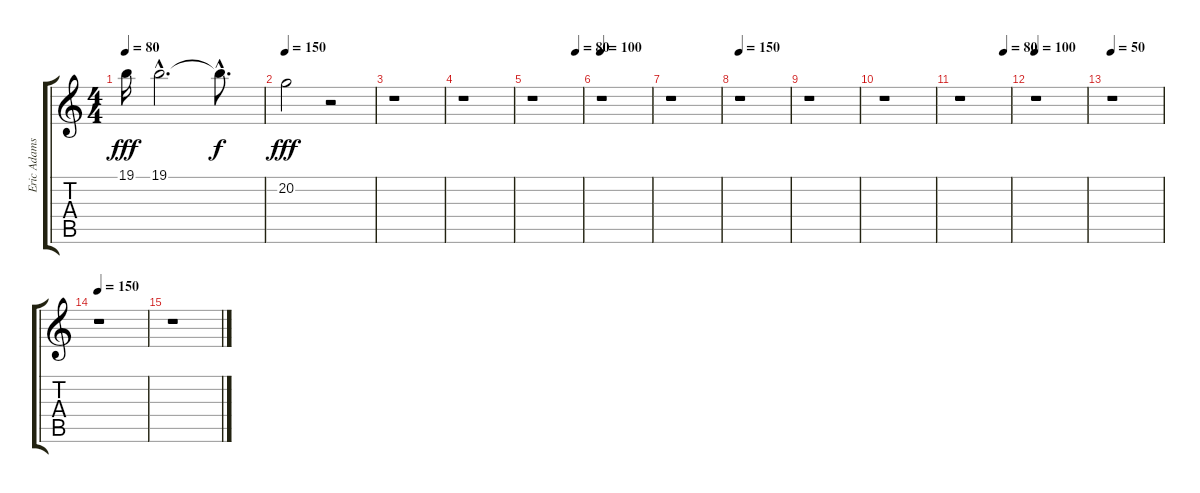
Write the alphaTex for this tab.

\track ("Eric Adams" "Eric Adams") {instrument stringensemble1}
\staff {score tabs}
\tuning (E4 B3 G3 D3 A2 E2) {hide}
\ts (4 4)
\tempo 80
\clef g2
\ks c
19.1.16{dy fff} 19.1{hac}.2{d} 19.1{hac t}.8{d dy f} |
\tempo 150
20.2.2{dy fff} r.2 |
r.1 |
r.1 |
\tempo (80 0.875)
r.1 |
\tempo 100
r.1 |
r.1 |
\tempo 150
r.1 |
r.1 |
r.1 |
\tempo (80 0.875)
r.1 |
\tempo 100
r.1 |
\tempo 50
r.1 |
\tempo 150
r.1 |
r.1
